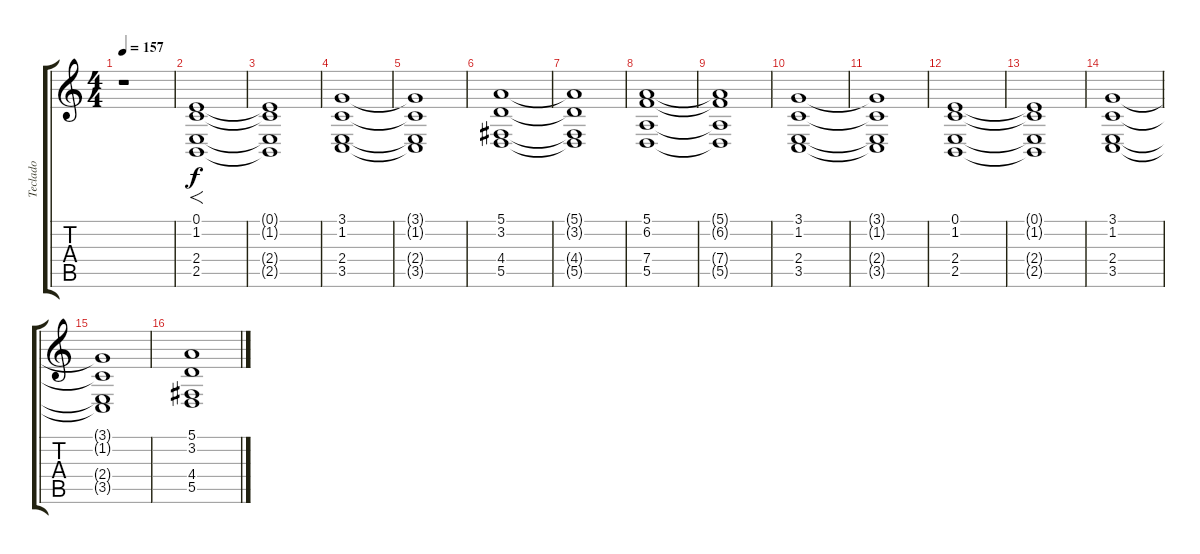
\track ("Teclado" "Teclado") {instrument stringensemble2}
\staff {score tabs}
\tuning (E4 B3 G3 D3 A2 E2) {hide}
\ts (4 4)
\tempo 157
\clef g2
\ks c
r.1{dy f} |
(0.1 1.2 2.4 2.5).1{f} |
(0.1{t} 1.2{t} 2.4{t} 2.5{t}).1 |
(3.1 1.2 2.4 3.5).1 |
(3.1{t} 1.2{t} 2.4{t} 3.5{t}).1 |
(5.1 3.2 4.4 5.5).1 |
(5.1{t} 3.2{t} 4.4{t} 5.5{t}).1 |
(5.1 6.2 7.4 5.5).1 |
(5.1{t} 6.2{t} 7.4{t} 5.5{t}).1 |
(3.1 1.2 2.4 3.5).1 |
(3.1{t} 1.2{t} 2.4{t} 3.5{t}).1 |
(0.1 1.2 2.4 2.5).1 |
(0.1{t} 1.2{t} 2.4{t} 2.5{t}).1 |
(3.1 1.2 2.4 3.5).1 |
(3.1{t} 1.2{t} 2.4{t} 3.5{t}).1 |
(5.1 3.2 4.4 5.5).1
